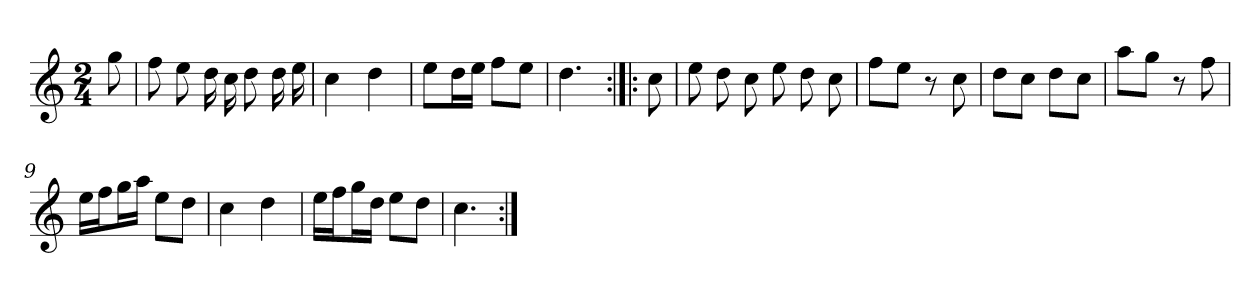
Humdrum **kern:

**kern
*part1
*staff1
*clefG2
*k[]
*C:
*M2/4
*MM120
=
8gg
=1
8ff
8ee
16dd
16cc
8dd
16dd
16ee
=2
4cc
4dd
=3
8ee\L
16dd\L
16ee\JJ
8ff\L
8ee\J
=4
4.dd
=:|!|:
8cc
=5
8ee
8dd
8cc
8ee
8dd
8cc
=6
8ff\L
8ee\J
8r
8cc
=7
8dd\L
8cc\J
8dd\L
8cc\J
=8
8aa\L
8gg\J
8r
8ff
=9
16ee\LL
16ff\J
16gg\L
16aa\JJ
8ee\L
8dd\J
=10
4cc
4dd
=11
16ee\LL
16ff\J
16gg\L
16dd\JJ
8ee\L
8dd\J
=12
4.cc
=:|!
*-
